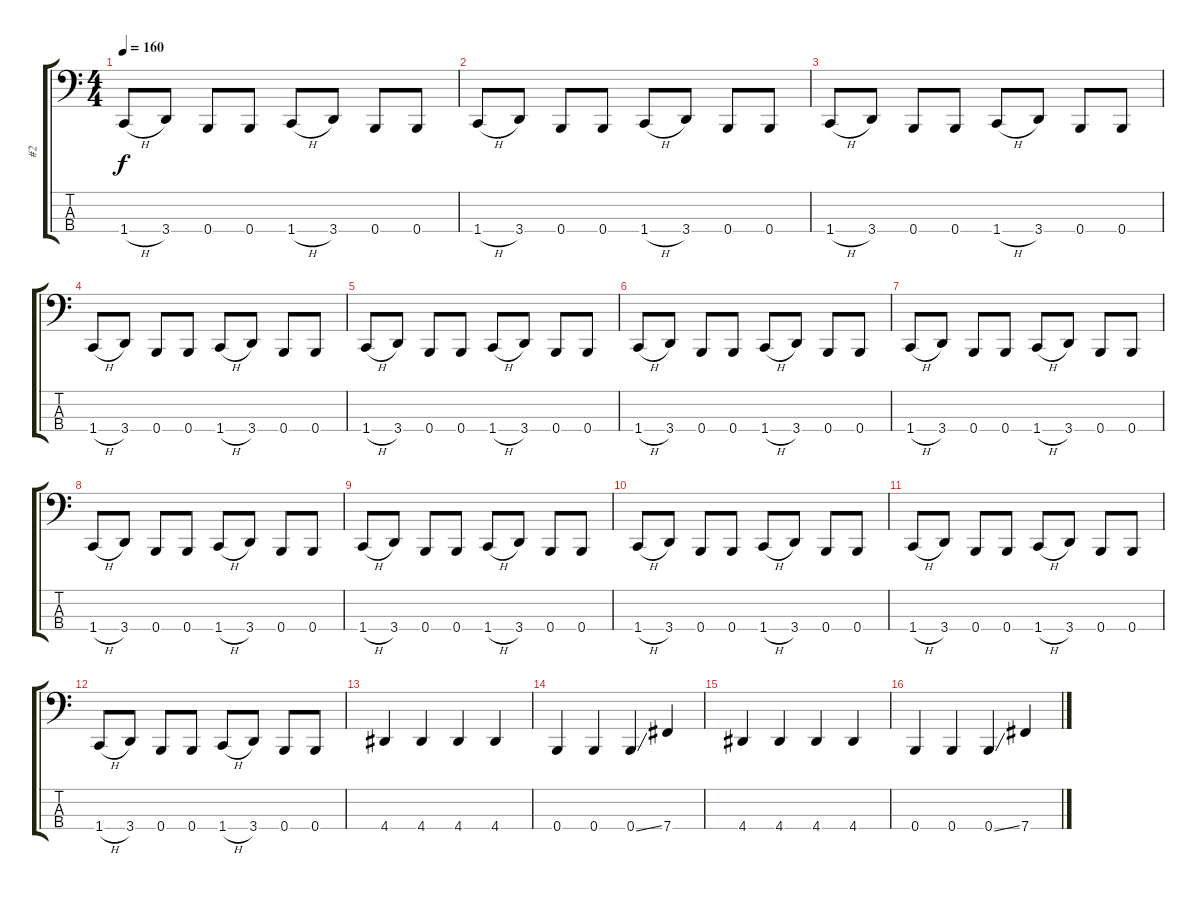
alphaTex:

\track ("#2" "#2") {instrument electricbasspick}
\staff {score tabs}
\tuning (E2 B1 Gb1 B0) {hide}
\ts (4 4)
\tempo 160
\clef f4
\ks c
1.4{h}.8{dy f} 3.4.8 0.4.8 0.4.8 1.4{h}.8 3.4.8 0.4.8 0.4.8 |
1.4{h}.8 3.4.8 0.4.8 0.4.8 1.4{h}.8 3.4.8 0.4.8 0.4.8 |
1.4{h}.8 3.4.8 0.4.8 0.4.8 1.4{h}.8 3.4.8 0.4.8 0.4.8 |
1.4{h}.8 3.4.8 0.4.8 0.4.8 1.4{h}.8 3.4.8 0.4.8 0.4.8 |
1.4{h}.8 3.4.8 0.4.8 0.4.8 1.4{h}.8 3.4.8 0.4.8 0.4.8 |
1.4{h}.8 3.4.8 0.4.8 0.4.8 1.4{h}.8 3.4.8 0.4.8 0.4.8 |
1.4{h}.8 3.4.8 0.4.8 0.4.8 1.4{h}.8 3.4.8 0.4.8 0.4.8 |
1.4{h}.8 3.4.8 0.4.8 0.4.8 1.4{h}.8 3.4.8 0.4.8 0.4.8 |
1.4{h}.8 3.4.8 0.4.8 0.4.8 1.4{h}.8 3.4.8 0.4.8 0.4.8 |
1.4{h}.8 3.4.8 0.4.8 0.4.8 1.4{h}.8 3.4.8 0.4.8 0.4.8 |
1.4{h}.8 3.4.8 0.4.8 0.4.8 1.4{h}.8 3.4.8 0.4.8 0.4.8 |
1.4{h}.8 3.4.8 0.4.8 0.4.8 1.4{h}.8 3.4.8 0.4.8 0.4.8 |
4.4.4 4.4.4 4.4.4 4.4.4 |
0.4.4 0.4.4 0.4{ss}.4 7.4.4 |
4.4.4 4.4.4 4.4.4 4.4.4 |
0.4.4 0.4.4 0.4{ss}.4 7.4.4
